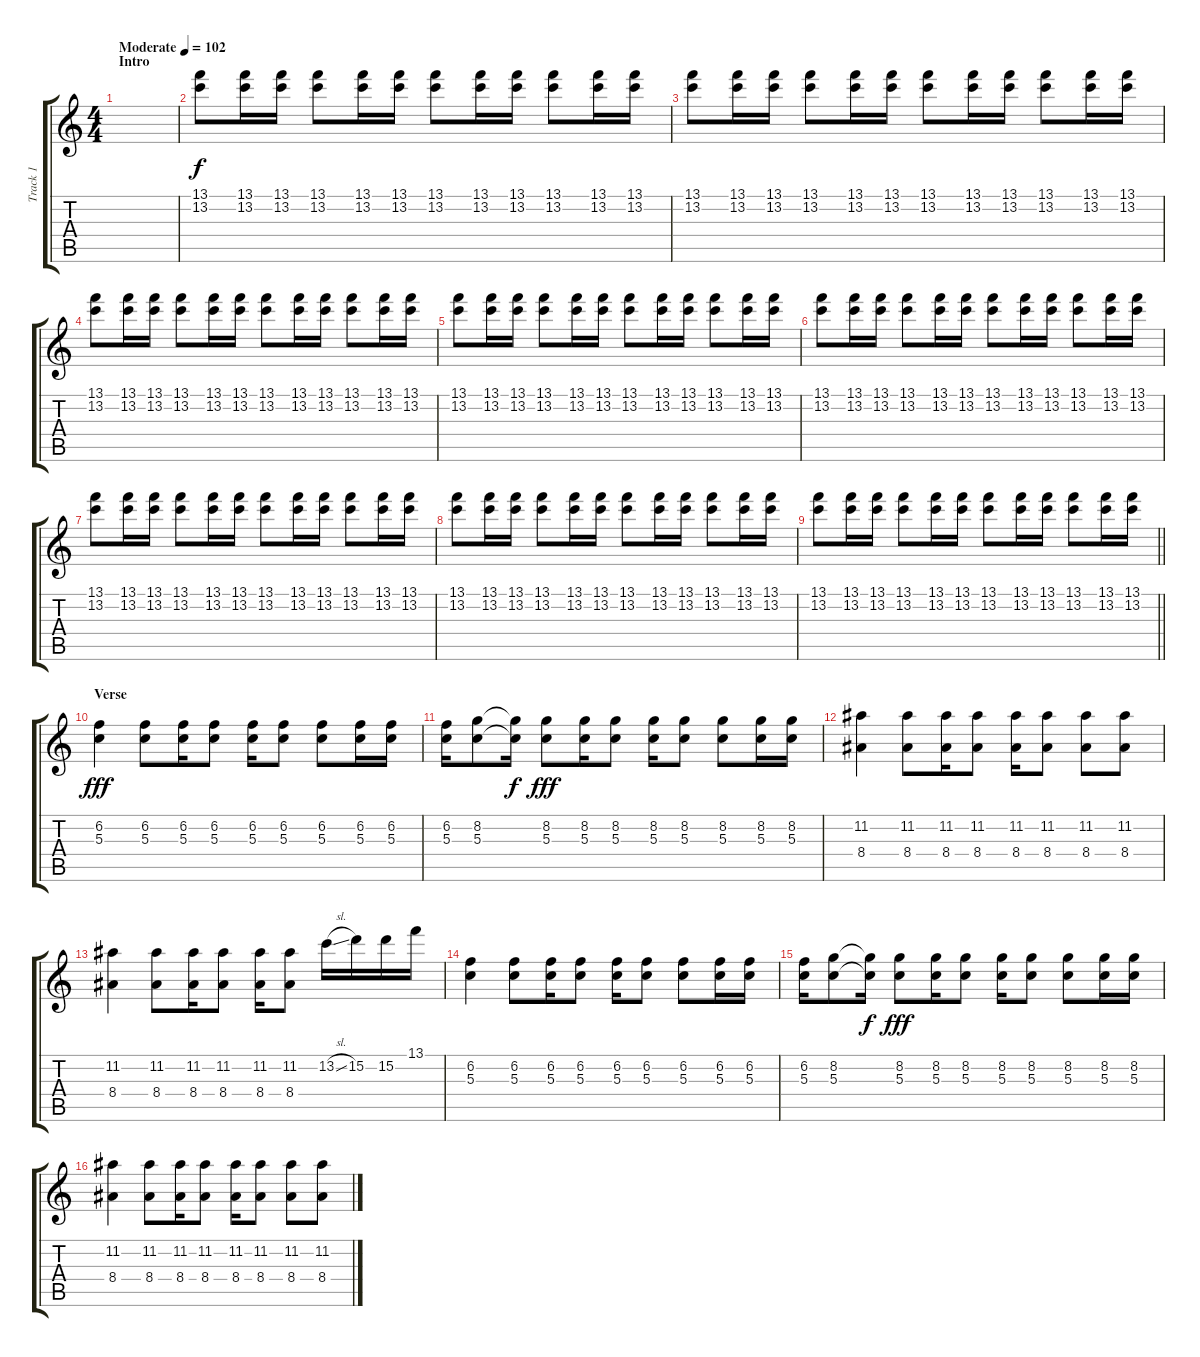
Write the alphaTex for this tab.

\track ("Track 1" "Track 1") {instrument banjo}
\staff {score tabs}
\tuning (E4 B3 G3 D3 A2 E2) {hide}
\displaytranspose 12
\ts (4 4)
\section ("" "Intro")
\tempo (102 "Moderate")
\clef g2
\ks c
|
(13.1 13.2).8 (13.1 13.2).16 (13.1 13.2).16 (13.1 13.2).8 (13.1 13.2).16 (13.1 13.2).16 (13.1 13.2).8 (13.1 13.2).16 (13.1 13.2).16 (13.1 13.2).8 (13.1 13.2).16 (13.1 13.2).16 |
(13.1 13.2).8 (13.1 13.2).16 (13.1 13.2).16 (13.1 13.2).8 (13.1 13.2).16 (13.1 13.2).16 (13.1 13.2).8 (13.1 13.2).16 (13.1 13.2).16 (13.1 13.2).8 (13.1 13.2).16 (13.1 13.2).16 |
(13.1 13.2).8 (13.1 13.2).16 (13.1 13.2).16 (13.1 13.2).8 (13.1 13.2).16 (13.1 13.2).16 (13.1 13.2).8 (13.1 13.2).16 (13.1 13.2).16 (13.1 13.2).8 (13.1 13.2).16 (13.1 13.2).16 |
(13.1 13.2).8 (13.1 13.2).16 (13.1 13.2).16 (13.1 13.2).8 (13.1 13.2).16 (13.1 13.2).16 (13.1 13.2).8 (13.1 13.2).16 (13.1 13.2).16 (13.1 13.2).8 (13.1 13.2).16 (13.1 13.2).16 |
(13.1 13.2).8 (13.1 13.2).16 (13.1 13.2).16 (13.1 13.2).8 (13.1 13.2).16 (13.1 13.2).16 (13.1 13.2).8 (13.1 13.2).16 (13.1 13.2).16 (13.1 13.2).8 (13.1 13.2).16 (13.1 13.2).16 |
(13.1 13.2).8 (13.1 13.2).16 (13.1 13.2).16 (13.1 13.2).8 (13.1 13.2).16 (13.1 13.2).16 (13.1 13.2).8 (13.1 13.2).16 (13.1 13.2).16 (13.1 13.2).8 (13.1 13.2).16 (13.1 13.2).16 |
(13.1 13.2).8 (13.1 13.2).16 (13.1 13.2).16 (13.1 13.2).8 (13.1 13.2).16 (13.1 13.2).16 (13.1 13.2).8 (13.1 13.2).16 (13.1 13.2).16 (13.1 13.2).8 (13.1 13.2).16 (13.1 13.2).16 |
\barLineRight lightlight
(13.1 13.2).8 (13.1 13.2).16 (13.1 13.2).16 (13.1 13.2).8 (13.1 13.2).16 (13.1 13.2).16 (13.1 13.2).8 (13.1 13.2).16 (13.1 13.2).16 (13.1 13.2).8 (13.1 13.2).16 (13.1 13.2).16 |
\section ("" "Verse")
(6.2 5.3).4{dy fff} (6.2 5.3).8 (6.2 5.3).16 (6.2 5.3).8 (6.2 5.3).16 (6.2 5.3).8 (6.2 5.3).8 (6.2 5.3).16 (6.2 5.3).16 |
(6.2 5.3).16 (8.2 5.3).8 (8.2{t} 5.3{t}).16{dy f} (8.2 5.3).8{dy fff} (8.2 5.3).16 (8.2 5.3).8 (8.2 5.3).16 (8.2 5.3).8 (8.2 5.3).8 (8.2 5.3).16 (8.2 5.3).16 |
(11.2 8.4).4 (11.2 8.4).8 (11.2 8.4).16 (11.2 8.4).8 (11.2 8.4).16 (11.2 8.4).8 (11.2 8.4).8 (11.2 8.4).8 |
(11.2 8.4).4 (11.2 8.4).8 (11.2 8.4).16 (11.2 8.4).8 (11.2 8.4).16 (11.2 8.4).8 13.2{sl}.16 15.2.16 15.2.16 13.1.16 |
(6.2 5.3).4 (6.2 5.3).8 (6.2 5.3).16 (6.2 5.3).8 (6.2 5.3).16 (6.2 5.3).8 (6.2 5.3).8 (6.2 5.3).16 (6.2 5.3).16 |
(6.2 5.3).16 (8.2 5.3).8 (8.2{t} 5.3{t}).16{dy f} (8.2 5.3).8{dy fff} (8.2 5.3).16 (8.2 5.3).8 (8.2 5.3).16 (8.2 5.3).8 (8.2 5.3).8 (8.2 5.3).16 (8.2 5.3).16 |
(11.2 8.4).4 (11.2 8.4).8 (11.2 8.4).16 (11.2 8.4).8 (11.2 8.4).16 (11.2 8.4).8 (11.2 8.4).8 (11.2 8.4).8
